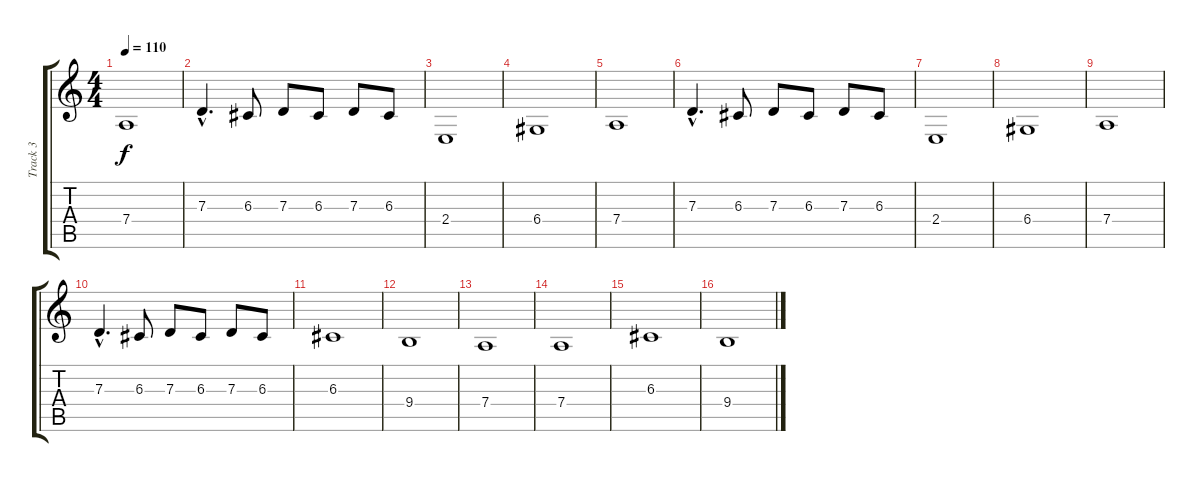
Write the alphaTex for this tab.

\track ("Track 3" "Track 3") {instrument stringensemble1}
\staff {score tabs}
\tuning (E4 B3 G3 D3 A2 E2) {hide}
\ts (4 4)
\tempo 110
\clef g2
\ks c
7.4.1{dy f} |
7.3{hac}.4{d} 6.3.8 7.3.8 6.3.8 7.3.8 6.3.8 |
2.4.1 |
6.4.1 |
7.4.1 |
7.3{hac}.4{d} 6.3.8 7.3.8 6.3.8 7.3.8 6.3.8 |
2.4.1 |
6.4.1 |
7.4.1 |
7.3{hac}.4{d} 6.3.8 7.3.8 6.3.8 7.3.8 6.3.8 |
6.3.1 |
9.4.1 |
7.4.1 |
7.4.1 |
6.3.1 |
9.4.1
